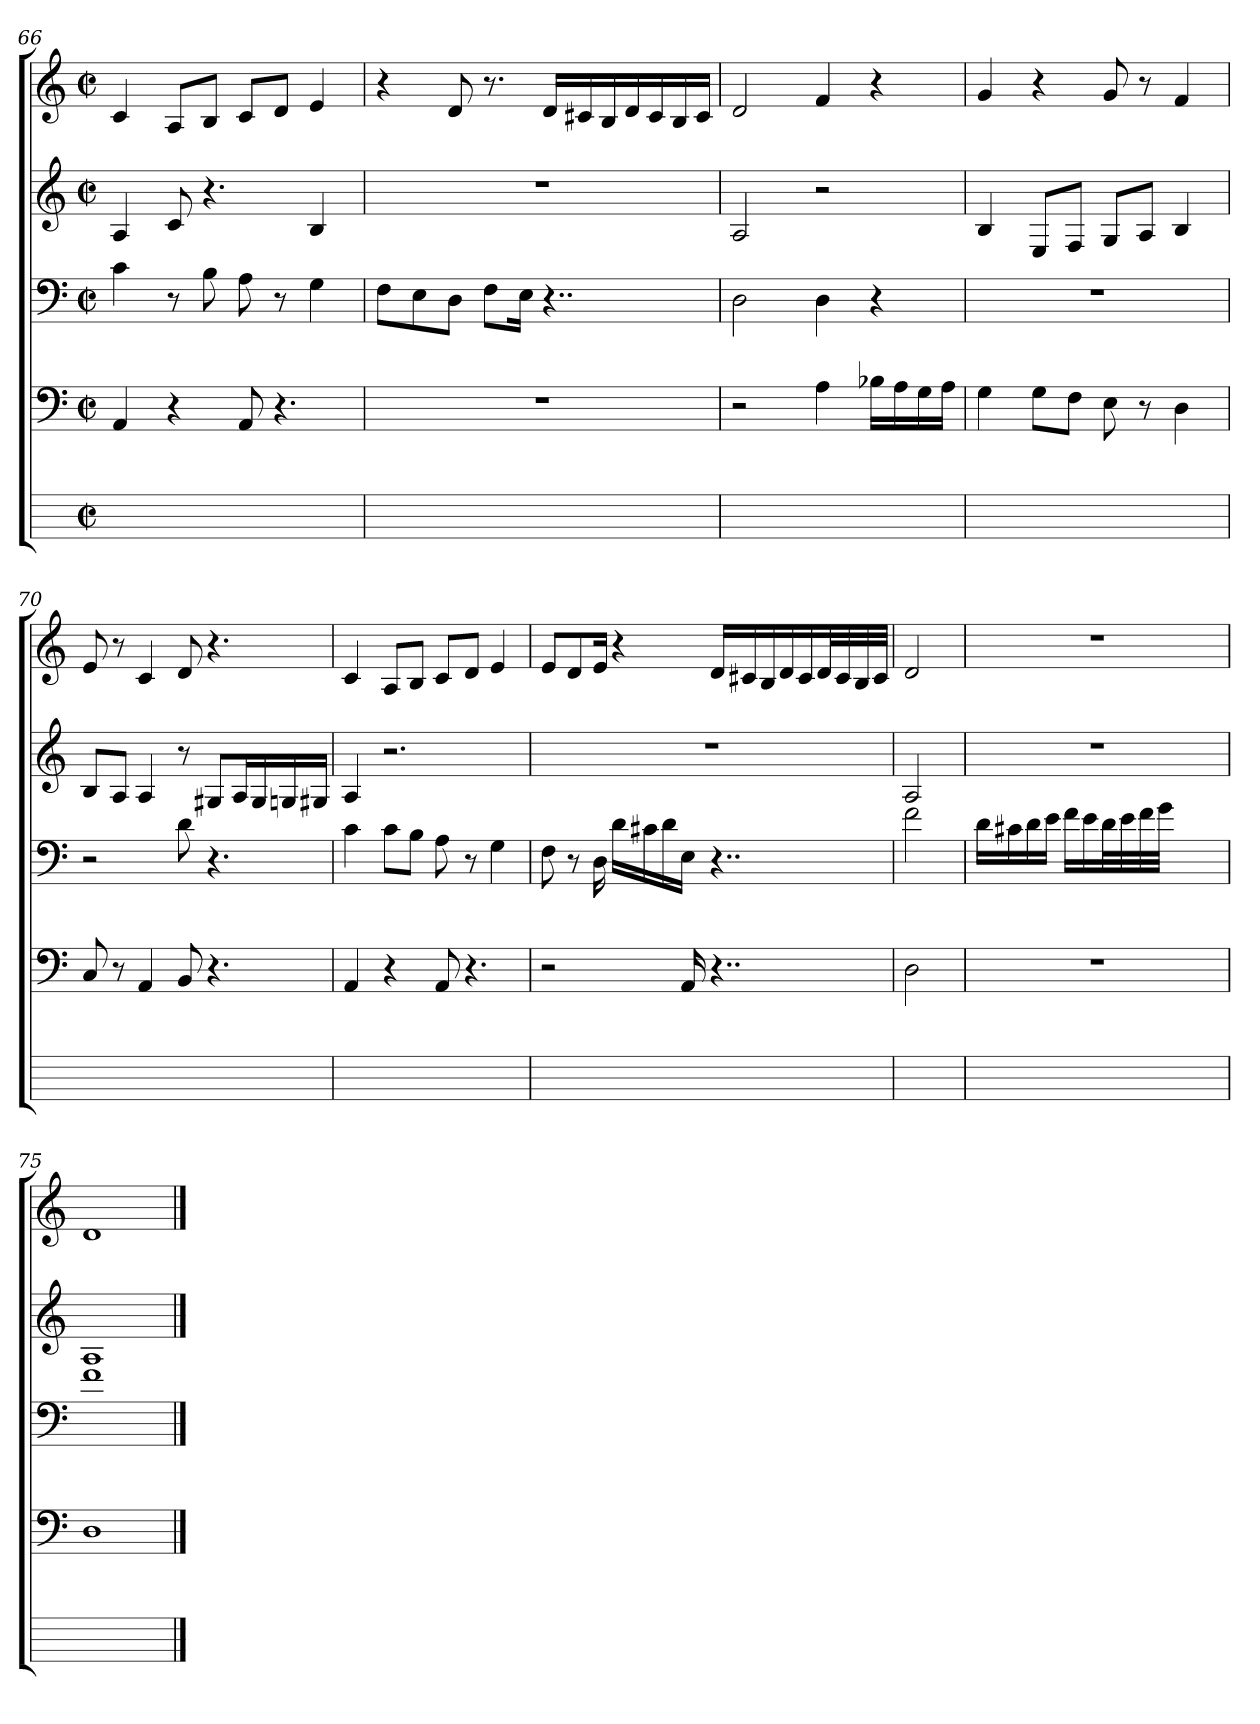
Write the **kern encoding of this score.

**kern	**kern	**kern	**kern	**kern
*part5	*part4	*part3	*part2	*part1
*staff5	*staff4	*staff3	*staff2	*staff1
*	*clefF4	*clefF4	*clefG2	*clefG2
*	*k[]	*k[]	*k[]	*k[]
*	*C:	*C:	*C:	*C:
*M2/2	*M2/2	*M2/2	*M2/2	*M2/2
*met(c|)	*met(c|)	*met(c|)	*met(c|)	*met(c|)
=66	=66	=66	=66	=66
1ryy	4AA	4c	4A	4c
.	4r	8r	8c	8AL
.	.	8B	4.r	8BJ
.	8AAi	8A	.	8cL
.	4.r	8r	.	8dJ
.	.	4G	4B	4e
=67	=67	=67	=67	=67
1ryy	1r	8FL	1r	4r
.	.	8Ej	.	.
.	.	8DJ	.	8d
.	.	8FjL	.	8.r
.	.	16EJk	.	.
.	.	4..r	.	16djLL
.	.	.	.	16c#Xj
.	.	.	.	16Bj
.	.	.	.	16di
.	.	.	.	16c#j
.	.	.	.	16Bj
.	.	.	.	16c#jJJ
=68	=68	=68	=68	=68
1ryy	2r	2D	2A	2d
.	4A	4Di	2r	4f
.	16B-XZLL	4r	.	4r
.	16Aj	.	.	.
.	16Gj	.	.	.
.	16AjJJ	.	.	.
=69	=69	=69	=69	=69
1ryy	4G	1r	4B	4g
.	8GiL	.	8EL	4r
.	8FJ	.	8FJ	.
.	8E	.	8GL	8gi
.	8r	.	8AJ	8r
.	4D	.	4B	4f
=70	=70	=70	=70	=70
1ryy	8C	2r	8BiL	8e
.	8r	.	8AjJ	8r
.	4AA	.	4A	4c
.	8BB	8d	8r	8d
.	4.r	4.r	8G#XjL	4.r
.	.	.	16AiL	.
.	.	.	16G#j	.
.	.	.	16Gnj	.
.	.	.	16G#XjJJ	.
=71	=71	=71	=71	=71
1ryy	4AA	4c	4A	4c
.	4r	8ciL	2.r	8AL
.	.	8BJ	.	8BJ
.	8AAi	8A	.	8cL
.	4.r	8r	.	8dJ
.	.	4G	.	4e
=72	=72	=72	=72	=72
1ryy	2r	8F	1r	8eiL
.	.	8r	.	8dj
.	.	16D	.	16eiJk
.	.	16djLL	.	4r
.	.	16c#Xj	.	.
.	.	16dj	.	.
.	16AAi	16EJJ	.	.
.	4..r	4..r	.	16djLL
.	.	.	.	16c#j
.	.	.	.	16Bj
.	.	.	.	16di
.	.	.	.	16c#j
.	.	.	.	32djL
.	.	.	.	32c#j
.	.	.	.	32Bj
.	.	.	.	32c#jJJJ
=73	=73	=73	=73	=73
2ryy	2D	2fZ	2Ai	2d
=74	=74	=74	=74	=74
1ryy	1r	16djLL	1r	1r
.	.	16c#Xj	.	.
.	.	16dj	.	.
.	.	16ejJJ	.	.
.	.	16fjLL	.	.
.	.	16ej	.	.
.	.	32djL	.	.
.	.	32ej	.	.
.	.	32fj	.	.
.	.	32gjJJJ	.	.
.	.	2ryy	.	.
=75	=75	=75	=75	=75
1ryy	1Di	1fZ	1Ai	1di
==	==	==	==	==
*-	*-	*-	*-	*-
